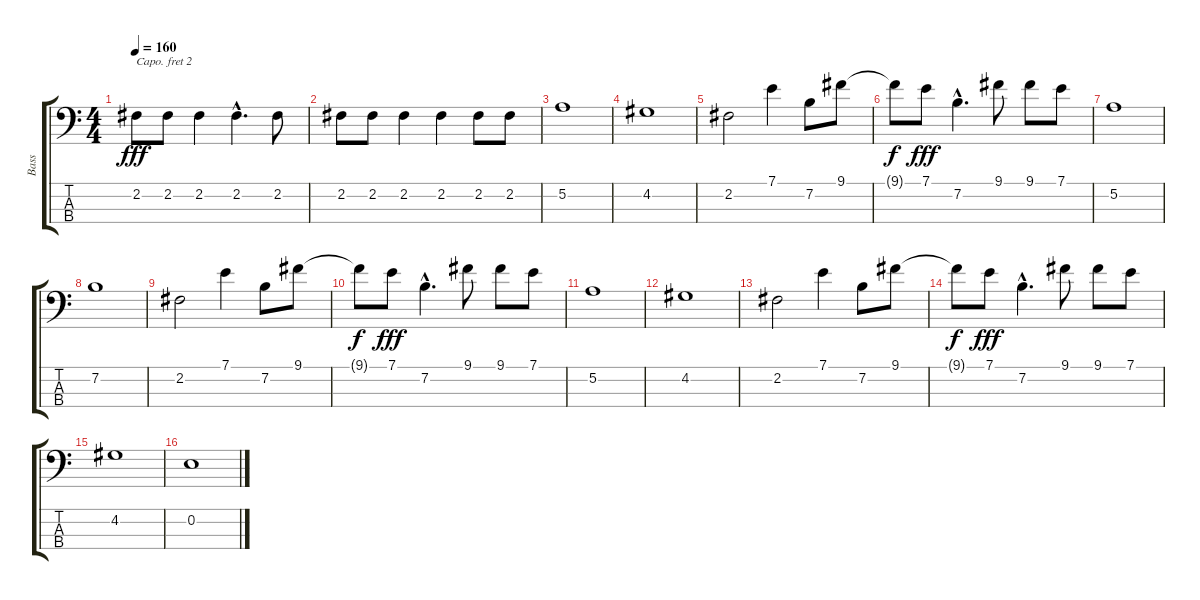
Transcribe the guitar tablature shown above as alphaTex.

\track ("Bass" "Bass") {instrument electricbasspick}
\staff {score tabs}
\capo 2
\tuning (G2 D2 A1 E1) {hide}
\ts (4 4)
\tempo 160
\clef f4
\ks c
2.2.8{dy fff} 2.2.8 2.2.4 2.2{hac}.4{d} 2.2.8 |
2.2.8 2.2.8 2.2.4 2.2.4 2.2.8 2.2.8 |
5.2.1 |
4.2.1 |
2.2.2 7.1.4 7.2.8 9.1.8 |
9.1{t}.8{dy f} 7.1.8{dy fff} 7.2{hac}.4{d} 9.1.8 9.1.8 7.1.8 |
5.2.1 |
7.2.1 |
2.2.2 7.1.4 7.2.8 9.1.8 |
9.1{t}.8{dy f} 7.1.8{dy fff} 7.2{hac}.4{d} 9.1.8 9.1.8 7.1.8 |
5.2.1 |
4.2.1 |
2.2.2 7.1.4 7.2.8 9.1.8 |
9.1{t}.8{dy f} 7.1.8{dy fff} 7.2{hac}.4{d} 9.1.8 9.1.8 7.1.8 |
4.2.1 |
0.2.1
